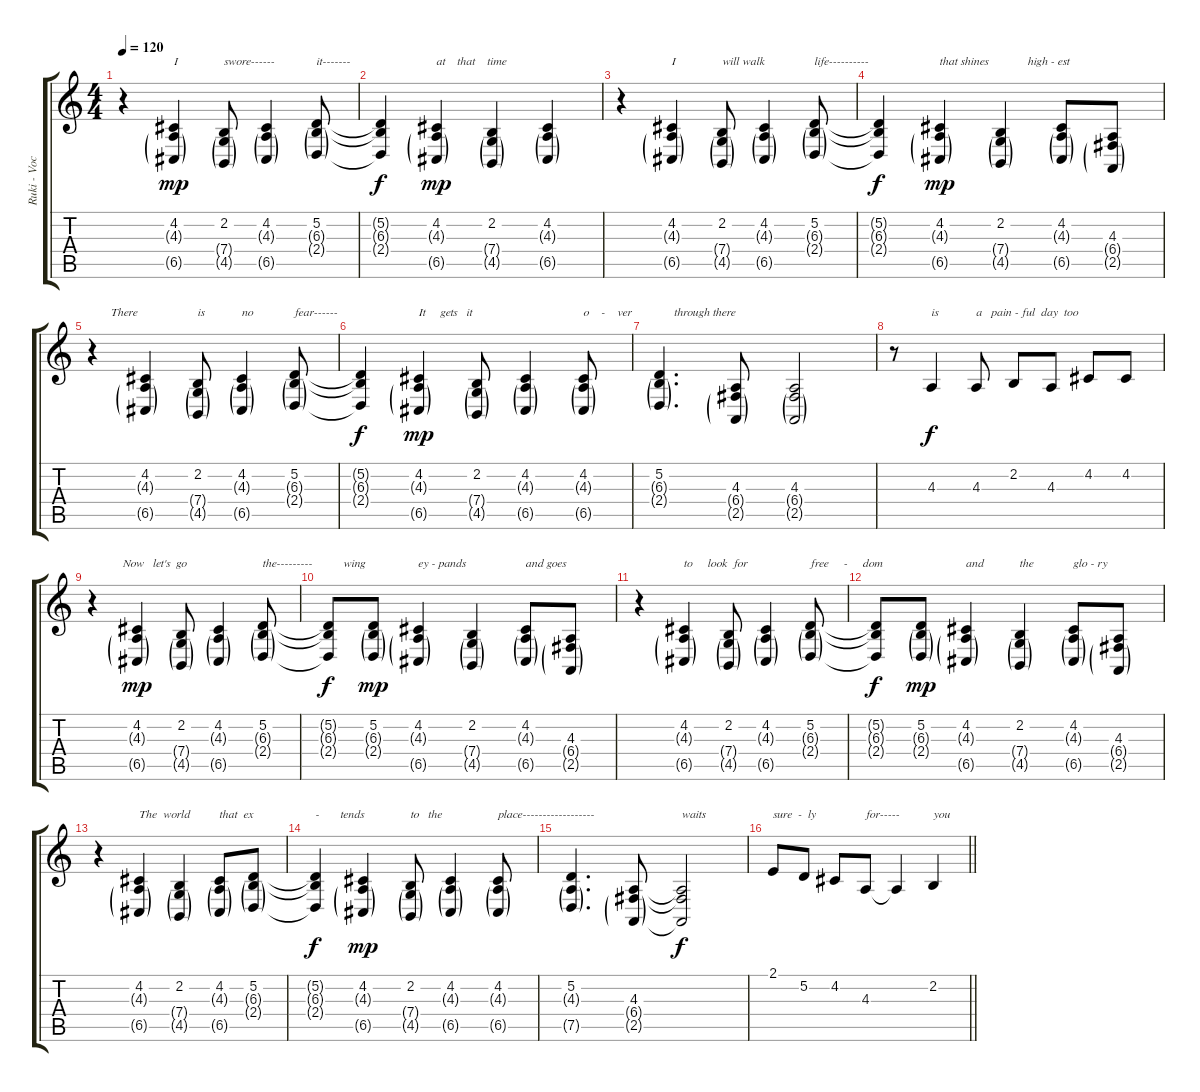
\track ("Ruki - Vocals" "Ruki - Voc") {instrument lead6voice}
\staff {score tabs}
\tuning (D4 A3 F3 C3 G2 D2) {hide}
\ts (4 4)
\tempo 120
\clef g2
\ks c
r.4{dy mp} (4.2 4.3{g} 6.5{g}).4{txt "I"} (2.2 7.4{g} 4.5{g}).8{txt "swore------"} (4.2 4.3{g} 6.5{g}).4 (5.2 6.3{g} 2.4{g}).8{txt "it-------"} |
(5.2{t} 6.3{t} 2.4{t}).4{dy f} (4.2 4.3{g} 6.5{g}).4{txt "at    that    time" dy mp} (2.2 7.4{g} 4.5{g}).4 (4.2 4.3{g} 6.5{g}).4 |
r.4 (4.2 4.3{g} 6.5{g}).4{txt "I"} (2.2 7.4{g} 4.5{g}).8{txt "will walk"} (4.2 4.3{g} 6.5{g}).4 (5.2 6.3{g} 2.4{g}).8{txt "life----------"} |
(5.2{t} 6.3{t} 2.4{t}).4{dy f} (4.2 4.3{g} 6.5{g}).4{txt "that shines" dy mp} (2.2 7.4{g} 4.5{g}).4{txt "         high - est"} (4.2 4.3{g} 6.5{g}).8 (4.3 6.4{g} 2.5{g}).8 |
r.4{txt "      There"} (4.2 4.3{g} 6.5{g}).4 (2.2 7.4{g} 4.5{g}).8{txt "is"} (4.2 4.3{g} 6.5{g}).4{txt "no"} (5.2 6.3{g} 2.4{g}).8{txt "fear------"} |
(5.2{t} 6.3{t} 2.4{t}).4{dy f} (4.2 4.3{g} 6.5{g}).4{txt "It     gets   it" dy mp} (2.2 7.4{g} 4.5{g}).8 (4.2 4.3{g} 6.5{g}).4 (4.2 4.3{g} 6.5{g}).8{txt "o    -    ver"} |
(5.2 6.3{g} 2.4{g}).4{d txt "     through there"} (4.3 6.4{g} 2.5{g}).8 (4.3 6.4{g} 2.5{g}).2 |
r.8 4.3.4{txt "is" dy f} 4.3.8{txt "a   pain - ful  day  too"} 2.2.8 4.3.8 4.2.8 4.2.8 |
r.4{txt "          Now   let's  go"} (4.2 4.3{g} 6.5{g}).4{dy mp} (2.2 7.4{g} 4.5{g}).8 (4.2 4.3{g} 6.5{g}).4 (5.2 6.3{g} 2.4{g}).8{txt "the---------"} |
(5.2{t} 6.3{t} 2.4{t}).8{txt "     wing" dy f} (5.2 6.3{g} 2.4{g}).8{dy mp} (4.2 4.3{g} 6.5{g}).4{txt "ey - pands"} (2.2 7.4{g} 4.5{g}).4 (4.2 4.3{g} 6.5{g}).8{txt "and goes"} (4.3 6.4{g} 2.5{g}).8 |
r.4 (4.2 4.3{g} 6.5{g}).4{txt "to     look  for"} (2.2 7.4{g} 4.5{g}).8 (4.2 4.3{g} 6.5{g}).4 (5.2 6.3{g} 2.4{g}).8{txt "free     -     dom"} |
(5.2{t} 6.3{t} 2.4{t}).8{dy f} (5.2 6.3{g} 2.4{g}).8{dy mp} (4.2 4.3{g} 6.5{g}).4{txt "and"} (2.2 7.4{g} 4.5{g}).4{txt "the"} (4.2 4.3{g} 6.5{g}).8{txt "glo - ry"} (4.3 6.4{g} 2.5{g}).8 |
r.4 (4.2 4.3{g} 6.5{g}).4{txt "The  world"} (2.2 7.4{g} 4.5{g}).4 (4.2 4.3{g} 6.5{g}).8{txt "that  ex"} (5.2 6.3{g} 2.4{g}).8 |
(5.2{t} 6.3{t} 2.4{t}).4{txt "-       tends" dy f} (4.2 4.3{g} 6.5{g}).4{dy mp} (2.2 7.4{g} 4.5{g}).8{txt "to   the"} (4.2 4.3{g} 6.5{g}).4 (4.2 4.3{g} 6.5{g}).8{txt "place------------------"} |
(5.2 4.3{g} 7.5{g}).4{d} (4.3 6.4{g} 2.5{g}).8 (4.3{t} 6.4{t} 2.5{t}).2{txt "waits" dy f} |
\barLineRight lightlight
2.1.8{txt "sure  -  ly"} 5.2.8 4.2.8 4.3.8{txt "for-----"} 4.3{t}.4 2.2.4{txt "you"}
